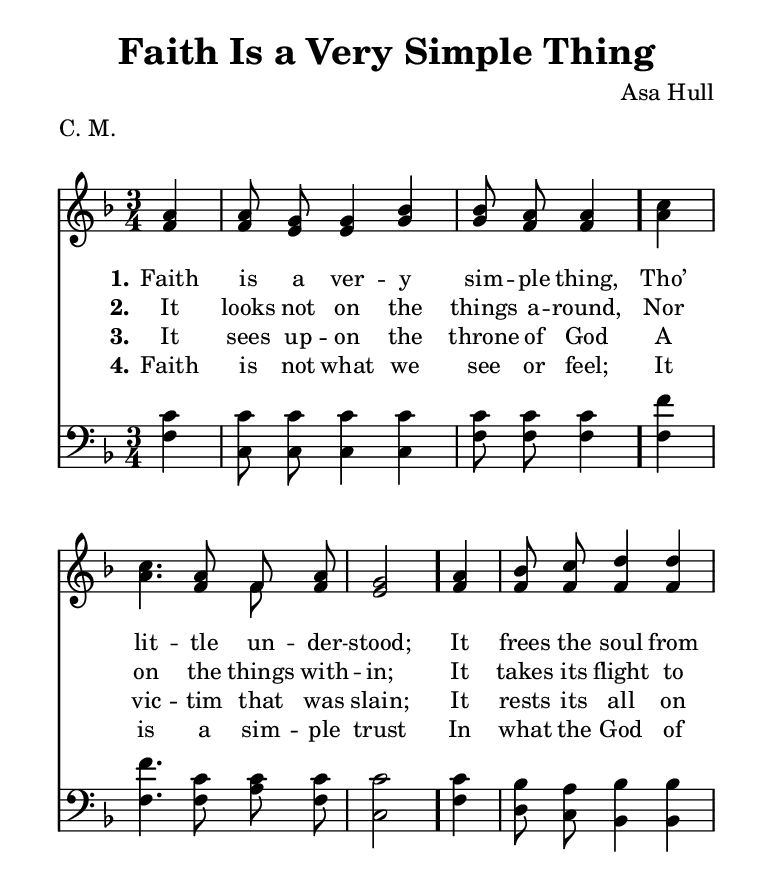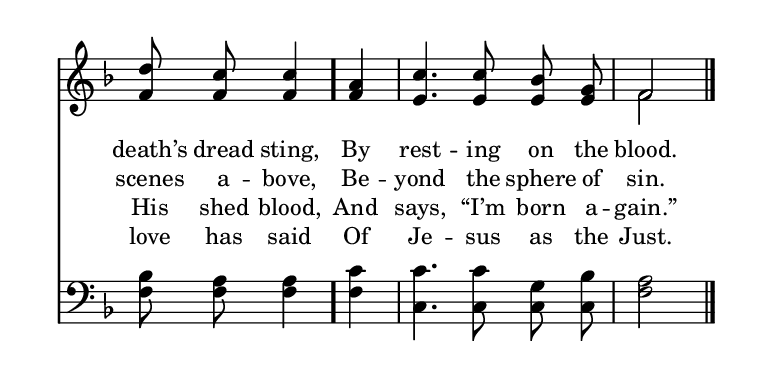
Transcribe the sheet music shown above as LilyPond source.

\include "common/global.ily"
\paper {
  \include "common/paper.ily"
  ragged-bottom = ##t
  ragged-last-bottom = ##t
  systems-per-page = ##f
  page-count = ##f
}

\header{
  %gospel
  hymnnumber = "10"
  title = "Faith Is a Very Simple Thing"
  tunename = "Remember Me"
  meter = "C. M."
  %poet = ""
  composer = "Asa Hull"
  %copyright = ""
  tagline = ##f
}

patternA = { c4 | c8 c8 c4 c4 | c8 c8 c4 } % Lines 1, 3
patternB = { c4 | c4. c8 c8 c8 | c2 } % Lines 2, 4

global = {
  \include "common/overrides.ily"
  \override Staff.TimeSignature.style = #'numbered
  \time 3/4
  \once \override Score.MetronomeMark.transparent = ##t
  \tempo 4 = 60
  \key f \major
  \partial 4
  \autoBeamOff
}

notesSoprano = {
\global
\relative c'' {

  \changePitch \patternA { a | a g g bes | bes a a }
  \changePitch \patternB { c | c a f a   | g       }
  \changePitch \patternA { a | bes c d d | d c c   }
  \changePitch \patternB { a | c c bes g | f       }

}
}

notesAlto = {
\global
\relative e' {

  \changePitch \patternA { f | f e e g | g f f }
  \changePitch \patternB { a | a f f f | e     }
  \changePitch \patternA { f | f f f f | f f f }
  \changePitch \patternB { f | e e e e | f     }

}
}

notesTenor = {
\global
\relative a {

  \changePitch \patternA { c | c c c c       | c c c   }
  \changePitch \patternB { f | f c c c       | c       }
  \changePitch \patternA { c | bes a bes bes | bes a a }
  \changePitch \patternB { c | c c g bes     | a       }

}
}

notesBass = {
\global
\relative f {

  \changePitch \patternA { f | c c c c     | f f f  }
  \changePitch \patternB { f | f f a f     | c      }
  \changePitch \patternA { f | d c bes bes | f' f f }
  \changePitch \patternB { f | c c c c     | f      } \bar "|."

}
}

wordsA = \lyricmode {
\set stanza = "1."

  Faith is a ver -- y sim -- ple thing, \bar "."
  Tho’ lit -- tle un -- der -- stood; \bar "." \eogbreak
  It frees the soul from death’s dread sting, \bar "."
  By rest -- ing on the blood. \bar "|." \eogbreak

}

wordsB = \lyricmode {
\set stanza = "2."

  It looks not on the things a -- round,
  Nor on the things with -- in;
  It takes its flight to scenes a -- bove,
  Be -- yond the sphere of sin.

}

wordsC = \lyricmode {
\set stanza = "3."

  It sees up -- on the throne of God
  A vic -- tim that was slain;
  It rests its all on His shed blood,
  And says, “I’m born a -- gain.”

}

wordsD = \lyricmode {
\set stanza = "4."

  Faith is not what we see or feel;
  It is a sim -- ple trust
  In what the God of love has said
  Of Je -- sus as the Just.

}


\score {
  \context ChoirStaff <<
    \context Staff = upper <<
      \set Staff.autoBeaming = ##f
      \set ChoirStaff.systemStartDelimiter = #'SystemStartBar
      \set ChoirStaff.printPartCombineTexts = ##f
      \partcombine #'(2 . 9) \notesSoprano \notesAlto
      \context NullVoice = sopranos { \voiceOne << \notesSoprano >> }
      \context NullVoice = altos { \voiceTwo << \notesAlto >> }
      \context Lyrics = one   \lyricsto sopranos \wordsA
      \context Lyrics = two   \lyricsto sopranos \wordsB
      \context Lyrics = three \lyricsto sopranos \wordsC
      \context Lyrics = four  \lyricsto sopranos \wordsD
      %\context Lyrics = five  \lyricsto sopranos \wordsE
    >>
    \context Staff = men <<
      \set Staff.autoBeaming = ##f
      \clef bass
      \set ChoirStaff.printPartCombineTexts = ##f
      \partcombine #'(2 . 9) \notesTenor \notesBass
      \context NullVoice = tenors { \voiceOne << \notesTenor >> }
      \context NullVoice = basses { \voiceTwo << \notesBass >> }
    >>
  >>
  \layout {
    \include "common/layout.ily"
  }
  \midi{
    \include "common/midi.ily"
  }
}

\version "2.19.49"  % necessary for upgrading to future LilyPond versions.

% vi:set et ts=2 sw=2 ai nocindent syntax=lilypond:
